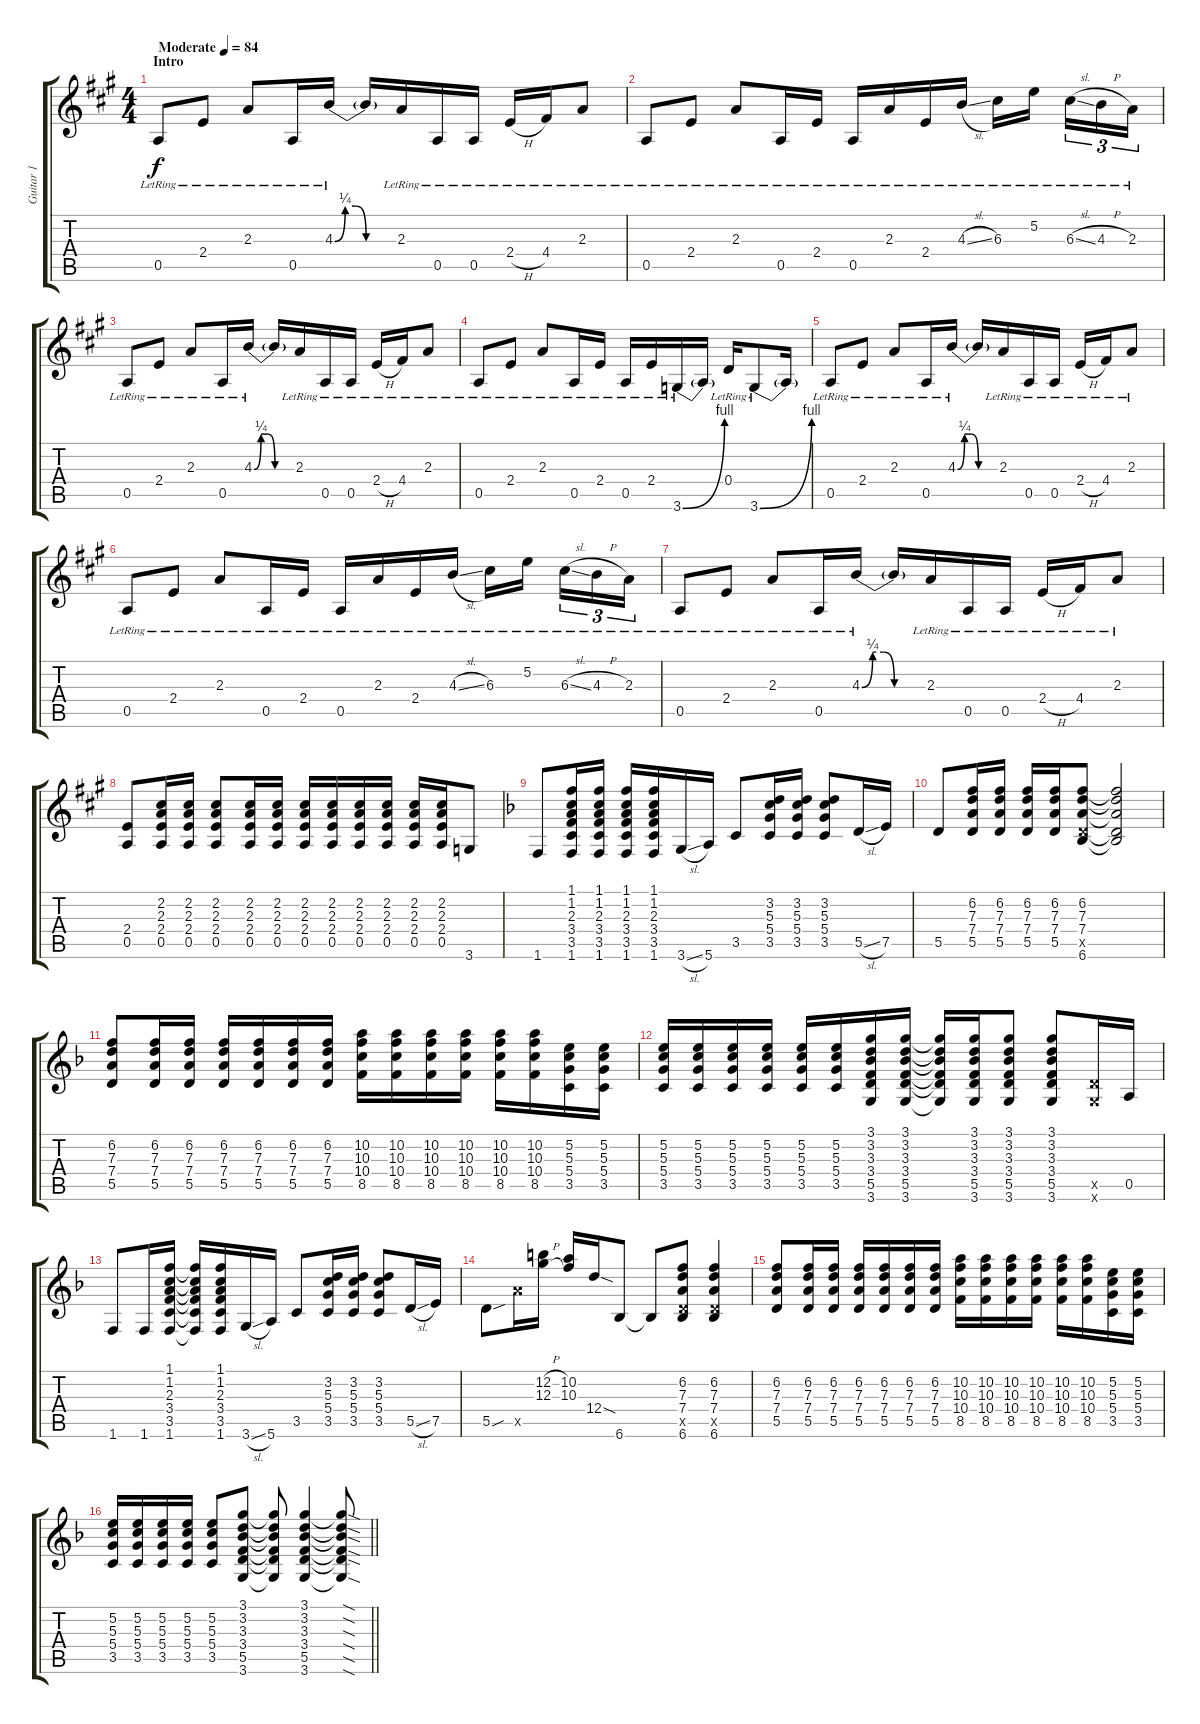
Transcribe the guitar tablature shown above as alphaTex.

\track ("Guitar 1" "Guitar 1") {instrument electricguitarclean}
\staff {score tabs}
\tuning (E4 B3 G3 D3 A2 E2) {hide}
\ts (4 4)
\section ("" "Intro")
\tempo (84 "Moderate")
\clef g2
\ks a
0.5{lr}.8{dy f instrument electricguitarclean} 2.4{lr}.8 2.3{lr}.8 0.5{lr}.16 4.3{be (custom 0 0 10 1 20 1 30 0 60 0) lr}.16 4.3{t}.16 2.3{lr}.16 0.5{lr}.16 0.5{lr}.16 2.4{h lr}.16 4.4{lr}.16 2.3{lr}.8 |
0.5{lr}.8 2.4{lr}.8 2.3{lr}.8 0.5{lr}.16 2.4{lr}.16 0.5{lr}.16 2.3{lr}.16 2.4{lr}.16 4.3{sl lr}.16 6.3{lr}.16 5.2{lr}.16{beam splitsecondary} 6.3{sl lr}.16{tu (3 2)} 4.3{h lr}.16{tu (3 2)} 2.3{lr}.16{tu (3 2)} |
0.5{lr}.8 2.4{lr}.8 2.3{lr}.8 0.5{lr}.16 4.3{be (custom 0 0 10 1 20 1 30 0 60 0) lr}.16 4.3{t}.16 2.3{lr}.16 0.5{lr}.16 0.5{lr}.16 2.4{h lr}.16 4.4{lr}.16 2.3{lr}.8 |
0.5{lr}.8 2.4{lr}.8 2.3{lr}.8 0.5{lr}.16 2.4{lr}.16 0.5{lr}.16 2.4{lr}.16 3.6{be (bend 0 0 60 4) lr}.16 3.6{t}.16 0.4{lr}.16 3.6{be (bend 0 0 60 4) lr}.8 3.6{t}.16 |
0.5{lr}.8 2.4{lr}.8 2.3{lr}.8 0.5{lr}.16 4.3{be (custom 0 0 10 1 20 1 30 0 60 0) lr}.16 4.3{t}.16 2.3{lr}.16 0.5{lr}.16 0.5{lr}.16 2.4{h lr}.16 4.4{lr}.16 2.3{lr}.8 |
0.5{lr}.8 2.4{lr}.8 2.3{lr}.8 0.5{lr}.16 2.4{lr}.16 0.5{lr}.16 2.3{lr}.16 2.4{lr}.16 4.3{sl lr}.16 6.3{lr}.16 5.2{lr}.16{beam splitsecondary} 6.3{sl lr}.16{tu (3 2)} 4.3{h lr}.16{tu (3 2)} 2.3{lr}.16{tu (3 2)} |
0.5{lr}.8 2.4{lr}.8 2.3{lr}.8 0.5{lr}.16 4.3{be (custom 0 0 10 1 20 1 30 0 60 0) lr}.16 4.3{t}.16 2.3{lr}.16 0.5{lr}.16 0.5{lr}.16 2.4{h lr}.16 4.4{lr}.16 2.3{lr}.8 |
(2.4 0.5).8 (2.2 2.3 2.4 0.5).16 (2.2 2.3 2.4 0.5).16 (2.2 2.3 2.4 0.5).8 (2.2 2.3 2.4 0.5).16 (2.2 2.3 2.4 0.5).16 (2.2 2.3 2.4 0.5).16 (2.2 2.3 2.4 0.5).16 (2.2 2.3 2.4 0.5).16 (2.2 2.3 2.4 0.5).16 (2.2 2.3 2.4 0.5).16 (2.2 2.3 2.4 0.5).16 3.6.8 |
\ks f
1.6.8 (1.1 1.2 2.3 3.4 3.5 1.6).16 (1.1 1.2 2.3 3.4 3.5 1.6).16 (1.1 1.2 2.3 3.4 3.5 1.6).16 (1.1 1.2 2.3 3.4 3.5 1.6).16 3.6{sl}.16 5.6.16 3.5.8 (3.2 5.3 5.4 3.5).16 (3.2 5.3 5.4 3.5).16 (3.2 5.3 5.4 3.5).8 5.5{sl}.16 7.5.16 |
5.5.8 (6.2 7.3 7.4 5.5).16 (6.2 7.3 7.4 5.5).16 (6.2 7.3 7.4 5.5).16 (6.2 7.3 7.4 5.5).16 (6.2 7.3 7.4 5.5{x} 6.6).8 (6.2{t} 7.3{t} 7.4{t} 5.5{t} 6.6{t}).2 |
(6.2 7.3 7.4 5.5).8 (6.2 7.3 7.4 5.5).16 (6.2 7.3 7.4 5.5).16 (6.2 7.3 7.4 5.5).16 (6.2 7.3 7.4 5.5).16 (6.2 7.3 7.4 5.5).16 (6.2 7.3 7.4 5.5).16 (10.2 10.3 10.4 8.5).16 (10.2 10.3 10.4 8.5).16 (10.2 10.3 10.4 8.5).16 (10.2 10.3 10.4 8.5).16 (10.2 10.3 10.4 8.5).16 (10.2 10.3 10.4 8.5).16 (5.2 5.3 5.4 3.5).16 (5.2 5.3 5.4 3.5).16 |
(5.2 5.3 5.4 3.5).16 (5.2 5.3 5.4 3.5).16 (5.2 5.3 5.4 3.5).16 (5.2 5.3 5.4 3.5).16 (5.2 5.3 5.4 3.5).16 (5.2 5.3 5.4 3.5).16 (3.1 3.2 3.3 3.4 5.5 3.6).16 (3.1 3.2 3.3 3.4 5.5 3.6).16 (3.1{t} 3.2{t} 3.3{t} 3.4{t} 5.5{t} 3.6{t}).16 (3.1 3.2 3.3 3.4 5.5 3.6).16 (3.1 3.2 3.3 3.4 5.5 3.6).8 (3.1 3.2 3.3 3.4 5.5 3.6).8 (5.5{x} 3.6{x}).16 0.5.16 |
1.6.8 1.6.16 (1.1 1.2 2.3 3.4 3.5 1.6).16 (1.1{t} 1.2{t} 2.3{t} 3.4{t} 3.5{t} 1.6{t}).16 (1.1 1.2 2.3 3.4 3.5 1.6).16 3.6{sl}.16 5.6.16 3.5.8 (3.2 5.3 5.4 3.5).16 (3.2 5.3 5.4 3.5).16 (3.2 5.3 5.4 3.5).8 5.5{sl}.16 7.5.16 |
5.5{sou}.8 12.5{x}.16 (12.2{h} 12.3{h}).16 (10.2 10.3).16 12.4{sod}.16 6.6.8 6.6{t}.8 (6.2 7.3 7.4 5.5{x} 6.6).8 (6.2 7.3 7.4 5.5{x} 6.6).4 |
(6.2 7.3 7.4 5.5).8 (6.2 7.3 7.4 5.5).16 (6.2 7.3 7.4 5.5).16 (6.2 7.3 7.4 5.5).16 (6.2 7.3 7.4 5.5).16 (6.2 7.3 7.4 5.5).16 (6.2 7.3 7.4 5.5).16 (10.2 10.3 10.4 8.5).16 (10.2 10.3 10.4 8.5).16 (10.2 10.3 10.4 8.5).16 (10.2 10.3 10.4 8.5).16 (10.2 10.3 10.4 8.5).16 (10.2 10.3 10.4 8.5).16 (5.2 5.3 5.4 3.5).16 (5.2 5.3 5.4 3.5).16 |
\barLineRight lightlight
(5.2 5.3 5.4 3.5).16 (5.2 5.3 5.4 3.5).16 (5.2 5.3 5.4 3.5).16 (5.2 5.3 5.4 3.5).16 (5.2 5.3 5.4 3.5).8 (3.1 3.2 3.3 3.4 5.5 3.6).8 (3.1{t} 3.2{t} 3.3{t} 3.4{t} 5.5{t} 3.6{t}).8 (3.1 3.2 3.3 3.4 5.5 3.6).4 (3.1{sod t} 3.2{sod t} 3.3{sod t} 3.4{sod t} 5.5{sod t} 3.6{sod t}).8
